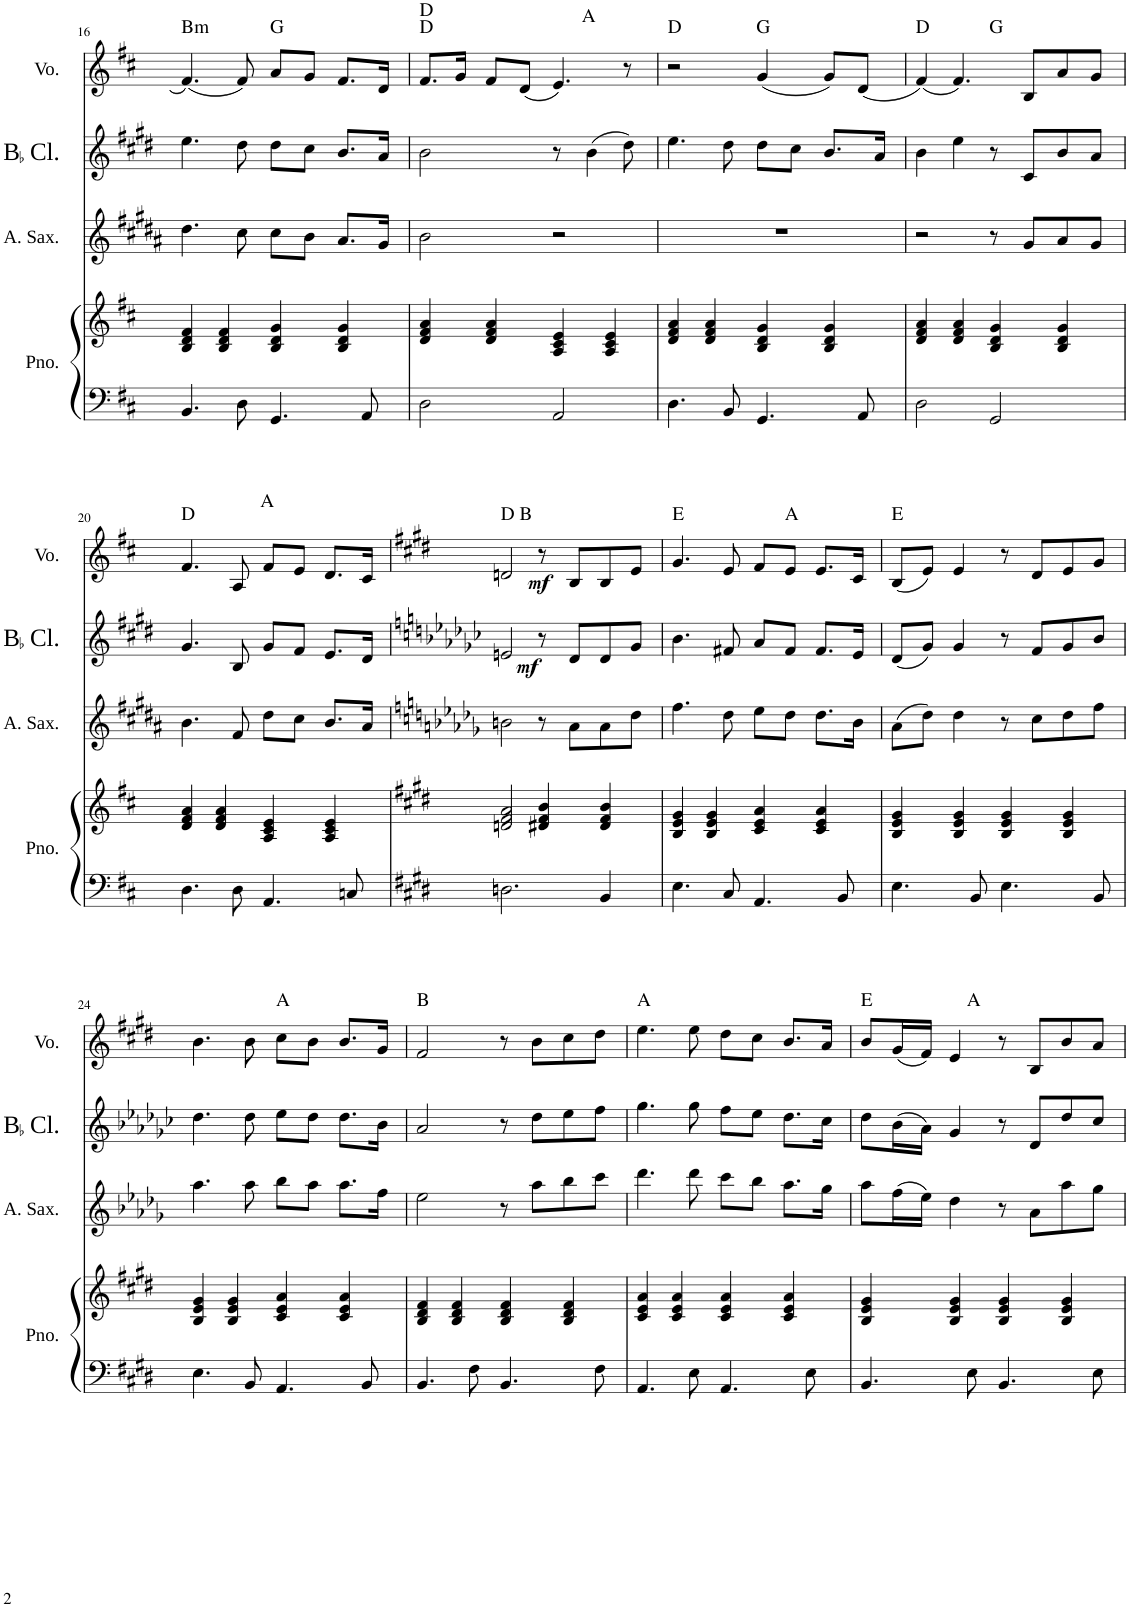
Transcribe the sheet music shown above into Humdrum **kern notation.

**kern	**kern	**kern	**kern	**dynam	**kern	**dynam	**harte
*part4	*part4	*part3	*part2	*part2	*part1	*part1	*part1
*staff5	*staff4	*staff3	*staff2	*staff2	*staff1	*staff1	*
*I"Piano	*	*I"Alto Saxophone	*I"BaccidentalFlat Clarinet	*	*I"Voice/Violin	*	*
*I'Pno.	*	*I'A. Sax.	*I'BaccidentalFlat Cl.	*	*I'Vo.	*	*
!!LO:PB:g=z
*clefF4	*clefG2	*clefG2	*clefG2	*	*clefG2	*	*
*	*	*Trd5c9	*Trd1c2	*	*	*	*
*k[f#c#]	*k[f#c#]	*k[f#c#g#d#a#]	*k[f#c#g#d#]	*	*k[f#c#]	*	*
*M4/4	*M4/4	*M4/4	*M4/4	*	*M4/4	*	*
=16	=16	=16	=16	=16	=16	=16	=16
!	!	!	!	!	!	!	!LO:H:kt=m
4.BB/	4B/ 4d/ 4f#/	4.dd#\	4.ee\	.	(4.f#/	.	B:min
.	4B/ 4d/ 4f#/	.	.	.	.	.	.
8D\	.	8cc#\	8dd#\	.	8f#/)	.	.
4.GG/	4B/ 4d/ 4g/	8cc#\L	8dd#\L	.	8a/L	.	G:maj
.	.	8b\J	8cc#\J	.	8g/J	.	.
.	4B/ 4d/ 4g/	8.a#/L	8.b/L	.	8.f#/L	.	.
8AA/	.	.	.	.	.	.	.
.	.	16g#/Jk	16a/Jk	.	16d/Jk	.	.
=17	=17	=17	=17	=17	=17	=17	=17
2D\	4d/ 4f#/ 4a/	2b\	2b\	.	8.f#/L	.	D:maj D:maj
.	.	.	.	.	16g/Jk	.	.
.	4d/ 4f#/ 4a/	.	.	.	8f#/L	.	.
.	.	.	.	.	(8d/J	.	.
2AA/	4A/ 4c#/ 4e/	2r	8r	.	4.e/)	.	A:maj
.	.	.	(4b\	.	.	.	.
.	4A/ 4c#/ 4e/	.	.	.	.	.	.
.	.	.	8dd#\)	.	8r	.	.
=18	=18	=18	=18	=18	=18	=18	=18
4.D\	4d/ 4f#/ 4a/	1r	4.ee\	.	2r	.	D:maj
.	4d/ 4f#/ 4a/	.	.	.	.	.	.
8BB/	.	.	8dd#\	.	.	.	.
4.GG/	4B/ 4d/ 4g/	.	8dd#\L	.	(4g/	.	G:maj
.	.	.	8cc#\J	.	.	.	.
.	4B/ 4d/ 4g/	.	8.b/L	.	8g/L)	.	.
8AA/	.	.	.	.	(8d/J	.	.
.	.	.	16a/Jk	.	.	.	.
=19	=19	=19	=19	=19	=19	=19	=19
*	*	*	*	*	*^	*	*
2D\	4d/ 4f#/ 4a/	2r	4b\	.	(4f#/)	2ryy	.	D:maj
.	4d/ 4f#/ 4a/	.	4ee\	.	4.f#/)	.	.	.
2GG/	4B/ 4d/ 4g/	8r	8r	.	.	2ryy	.	G:maj
.	.	8g#/L	8c#/L	.	8B/L	.	.	.
.	4B/ 4d/ 4g/	8a#/	8b/	.	8a/	.	.	.
.	.	8g#/J	8a/J	.	8g/J	.	.	.
*	*	*	*	*	*v	*v	*	*
!!LO:LB:g=z
=20	=20	=20	=20	=20	=20	=20	=20
4.D\	4d/ 4f#/ 4a/	4.b\	4.g#/	.	4.f#/	.	D:maj
.	4d/ 4f#/ 4a/	.	.	.	.	.	.
8D\	.	8f#/	8B/	.	8A/	.	A:maj
4.AA/	4A/ 4c#/ 4e/	8dd#\L	8g#/L	.	8f#/L	.	.
.	.	8cc#\J	8f#/J	.	8e/J	.	.
.	4A/ 4c#/ 4e/	8.b/L	8.e/L	.	8.d/L	.	.
8Cn/	.	.	.	.	.	.	.
.	.	16a#/Jk	16d#/Jk	.	16c#/Jk	.	.
=21	=21	=21	=21	=21	=21	=21	=21
*k[f#c#g#d#]	*k[f#c#g#d#]	*k[b-e-a-d-g-]	*k[b-e-a-d-g-c-]	*	*k[f#c#g#d#]	*	*
*	*	*	*	*	*^	*	*
2.Dn\	2dn/ 2f#/ 2a/	2bn\	2en/	.	2dn/	4ryy	.	D:maj
.	.	.	.	.	.	2.ryy	.	B:maj
!	!	!	!	!LO:DY:b	!	!	!	!
.	4d#X/ 4f#/ 4b/	8r	8r	mf	8r	.	.	.
!	!	!	!	!	!	!	!LO:DY:b	!
.	.	8a-\L	8d-/L	.	8B/L	.	mf	.
4BB/	4d#/ 4f#/ 4b/	8a-\	8d-/	.	8B/	.	.	.
.	.	8dd-\J	8g-/J	.	8e/J	.	.	.
*	*	*	*	*	*v	*v	*	*
=22	=22	=22	=22	=22	=22	=22	=22
4.E\	4B/ 4e/ 4g#/	4.ff\	4.b-\	.	4.g#/	.	E:maj
.	4B/ 4e/ 4g#/	.	.	.	.	.	.
8C#/	.	8dd-\	8f#X/	.	8e/	.	.
4.AA/	4c#/ 4e/ 4a/	8ee-\L	8a-/L	.	8f#/L	.	.
.	.	8dd-\J	8f#/J	.	8e/J	.	A:maj
.	4c#/ 4e/ 4a/	8.dd-\L	8.f#/L	.	8.e/L	.	.
8BB/	.	.	.	.	.	.	.
.	.	16b-\Jk	16e-/Jk	.	16c#/Jk	.	.
=23	=23	=23	=23	=23	=23	=23	=23
4.E\	4B/ 4e/ 4g#/	(8a-\L	(8d-/L	.	(8B/L	.	E:maj
.	.	8dd-\J)	8g-/J)	.	8e/J)	.	.
.	4B/ 4e/ 4g#/	4dd-\	4g-/	.	4e/	.	.
8BB/	.	.	.	.	.	.	.
4.E\	4B/ 4e/ 4g#/	8r	8r	.	8r	.	.
.	.	8cc\L	8f/L	.	8d#/L	.	.
.	4B/ 4e/ 4g#/	8dd-\	8g-/	.	8e/	.	.
8BB/	.	8ff\J	8b-/J	.	8g#/J	.	.
!!LO:LB:g=z
=24	=24	=24	=24	=24	=24	=24	=24
4.E\	4B/ 4e/ 4g#/	4.aa-\	4.dd-\	.	4.b\	.	.
.	4B/ 4e/ 4g#/	.	.	.	.	.	.
8BB/	.	8aa-\	8dd-\	.	8b\	.	.
4.AA/	4c#/ 4e/ 4a/	8bb-\L	8ee-\L	.	8cc#\L	.	A:maj
.	.	8aa-\J	8dd-\J	.	8b\J	.	.
.	4c#/ 4e/ 4a/	8.aa-\L	8.dd-\L	.	8.b/L	.	.
8BB/	.	.	.	.	.	.	.
.	.	16ff\Jk	16b-\Jk	.	16g#/Jk	.	.
=25	=25	=25	=25	=25	=25	=25	=25
4.BB/	4B/ 4d#/ 4f#/	2ee-\	2a-/	.	2f#/	.	B:maj
.	4B/ 4d#/ 4f#/	.	.	.	.	.	.
8F#\	.	.	.	.	.	.	.
4.BB/	4B/ 4d#/ 4f#/	8r	8r	.	8r	.	.
.	.	8aa-\L	8dd-\L	.	8b\L	.	.
.	4B/ 4d#/ 4f#/	8bb-\	8ee-\	.	8cc#\	.	.
8F#\	.	8ccc\J	8ff\J	.	8dd#\J	.	.
=26	=26	=26	=26	=26	=26	=26	=26
4.AA/	4c#/ 4e/ 4a/	4.ddd-\	4.gg-\	.	4.ee\	.	A:maj
.	4c#/ 4e/ 4a/	.	.	.	.	.	.
8E\	.	8ddd-\	8gg-\	.	8ee\	.	.
4.AA/	4c#/ 4e/ 4a/	8ccc\L	8ff\L	.	8dd#\L	.	.
.	.	8bb-\J	8ee-\J	.	8cc#\J	.	.
.	4c#/ 4e/ 4a/	8.aa-\L	8.dd-\L	.	8.b/L	.	.
8E\	.	.	.	.	.	.	.
.	.	16gg-\Jk	16cc-\Jk	.	16a/Jk	.	.
=27	=27	=27	=27	=27	=27	=27	=27
*	*	*	*	*	*^	*	*
4.BB/	4B/ 4e/ 4g#/	8aa-\L	8dd-\L	.	8b/L	4.ryy	.	E:maj
.	.	(16ff\L	(16b-\L	.	(16g#/L	.	.	.
.	.	16ee-\JJ)	16a-\JJ)	.	16f#/JJ)	.	.	.
.	4B/ 4e/ 4g#/	4dd-\	4g-/	.	4e/	.	.	.
8E\	.	.	.	.	.	2ryy	.	A:maj
4.BB/	4B/ 4e/ 4g#/	8r	8r	.	8r	.	.	.
.	.	8a-\L	8d-/L	.	8B/L	.	.	.
.	4B/ 4e/ 4g#/	8aa-\	8dd-/	.	8b/	.	.	.
8E\	.	8gg-\J	8cc-/J	.	8a/J	8ryy	.	.
*	*	*	*	*	*v	*v	*	*
=	=	=	=	=	=	=	=
*-	*-	*-	*-	*-	*-	*-	*-
